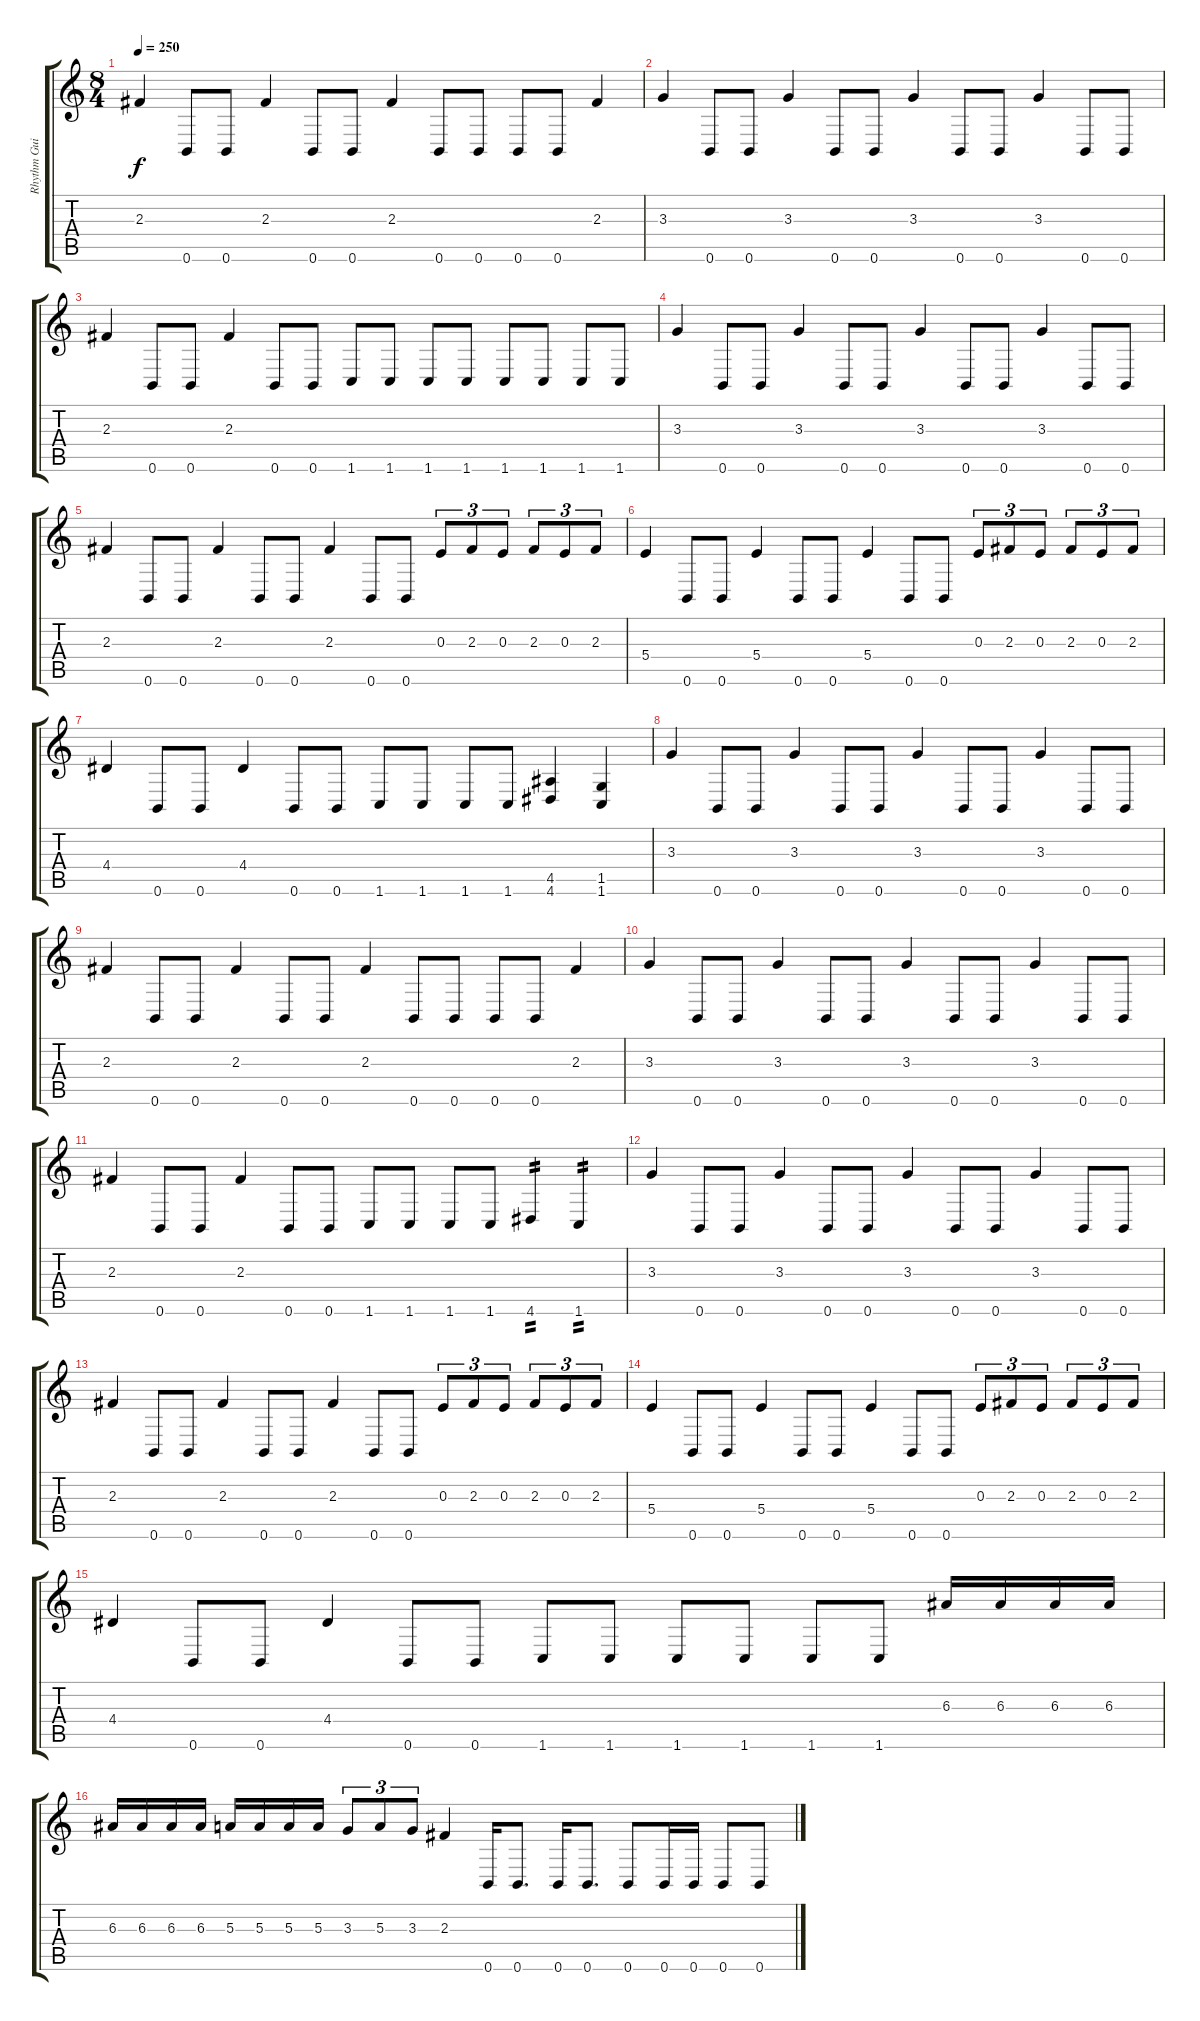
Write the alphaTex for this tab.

\track ("Rhythm Guitar" "Rhythm Gui") {instrument distortionguitar}
\staff {score tabs}
\tuning (Db4 Ab3 E3 B2 Gb2 B1) {hide}
\ts (8 4)
\tempo 250
\clef g2
\ks c
2.3.4{dy f} 0.6.8 0.6.8 2.3.4 0.6.8 0.6.8 2.3.4 0.6.8 0.6.8 0.6.8 0.6.8 2.3.4 |
3.3.4 0.6.8 0.6.8 3.3.4 0.6.8 0.6.8 3.3.4 0.6.8 0.6.8 3.3.4 0.6.8 0.6.8 |
2.3.4 0.6.8 0.6.8 2.3.4 0.6.8 0.6.8 1.6.8 1.6.8 1.6.8 1.6.8 1.6.8 1.6.8 1.6.8 1.6.8 |
3.3.4 0.6.8 0.6.8 3.3.4 0.6.8 0.6.8 3.3.4 0.6.8 0.6.8 3.3.4 0.6.8 0.6.8 |
2.3.4 0.6.8 0.6.8 2.3.4 0.6.8 0.6.8 2.3.4 0.6.8 0.6.8 0.3.8{tu (3 2)} 2.3.8{tu (3 2)} 0.3.8{tu (3 2)} 2.3.8{tu (3 2)} 0.3.8{tu (3 2)} 2.3.8{tu (3 2)} |
5.4.4 0.6.8 0.6.8 5.4.4 0.6.8 0.6.8 5.4.4 0.6.8 0.6.8 0.3.8{tu (3 2)} 2.3.8{tu (3 2)} 0.3.8{tu (3 2)} 2.3.8{tu (3 2)} 0.3.8{tu (3 2)} 2.3.8{tu (3 2)} |
4.4.4 0.6.8 0.6.8 4.4.4 0.6.8 0.6.8 1.6.8 1.6.8 1.6.8 1.6.8 (4.5 4.6).4 (1.5 1.6).4 |
3.3.4 0.6.8 0.6.8 3.3.4 0.6.8 0.6.8 3.3.4 0.6.8 0.6.8 3.3.4 0.6.8 0.6.8 |
2.3.4 0.6.8 0.6.8 2.3.4 0.6.8 0.6.8 2.3.4 0.6.8 0.6.8 0.6.8 0.6.8 2.3.4 |
3.3.4 0.6.8 0.6.8 3.3.4 0.6.8 0.6.8 3.3.4 0.6.8 0.6.8 3.3.4 0.6.8 0.6.8 |
2.3.4 0.6.8 0.6.8 2.3.4 0.6.8 0.6.8 1.6.8 1.6.8 1.6.8 1.6.8 4.6.4{tp 2} 1.6.4{tp 2} |
3.3.4 0.6.8 0.6.8 3.3.4 0.6.8 0.6.8 3.3.4 0.6.8 0.6.8 3.3.4 0.6.8 0.6.8 |
2.3.4 0.6.8 0.6.8 2.3.4 0.6.8 0.6.8 2.3.4 0.6.8 0.6.8 0.3.8{tu (3 2)} 2.3.8{tu (3 2)} 0.3.8{tu (3 2)} 2.3.8{tu (3 2)} 0.3.8{tu (3 2)} 2.3.8{tu (3 2)} |
5.4.4 0.6.8 0.6.8 5.4.4 0.6.8 0.6.8 5.4.4 0.6.8 0.6.8 0.3.8{tu (3 2)} 2.3.8{tu (3 2)} 0.3.8{tu (3 2)} 2.3.8{tu (3 2)} 0.3.8{tu (3 2)} 2.3.8{tu (3 2)} |
4.4.4 0.6.8 0.6.8 4.4.4 0.6.8 0.6.8 1.6.8 1.6.8 1.6.8 1.6.8 1.6.8 1.6.8 6.3.16 6.3.16 6.3.16 6.3.16 |
6.3.16 6.3.16 6.3.16 6.3.16 5.3.16 5.3.16 5.3.16 5.3.16 3.3.8{tu (3 2)} 5.3.8{tu (3 2)} 3.3.8{tu (3 2)} 2.3.4 0.6.16 0.6.8{d} 0.6.16 0.6.8{d} 0.6.8 0.6.16 0.6.16 0.6.8 0.6.8
